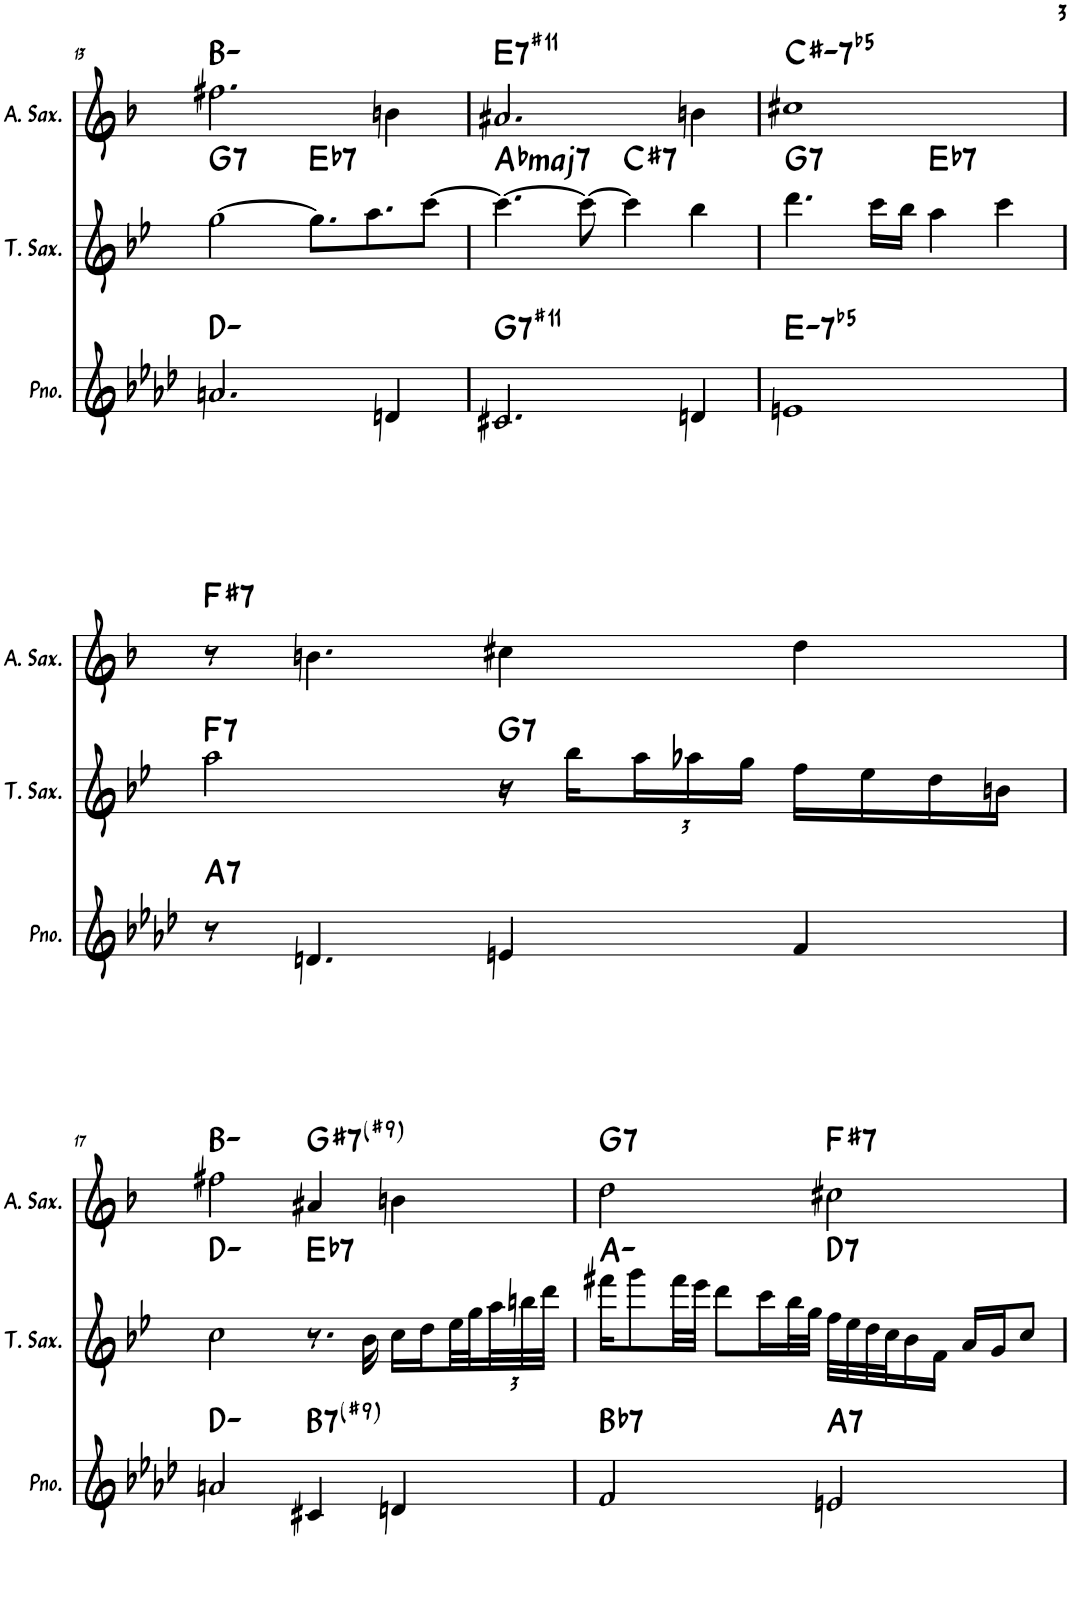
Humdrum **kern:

**kern	**harte	**kern	**harte	**kern	**harte
*part3	*part3	*part2	*part2	*part1	*part1
*staff3	*	*staff2	*	*staff1	*
*I"Piano	*	*I"Tenor Saxophone	*	*I"Alto Saxophone	*
*I'Pno.	*	*I'T. Sax.	*	*I'A. Sax.	*
!!LO:PB:g=z
*clefG2	*	*clefG2	*	*clefG2	*
*	*	*Trd8c14	*	*Trd5c9	*
*k[b-e-a-d-]	*	*k[b-e-]	*	*k[b-]	*
*M4/4	*	*M4/4	*	*M4/4	*
=13	=13	=13	=13	=13	=13
!	!	!	!LO:H:kt=7	!	!
2.an/	D:min	[2gg\	G:7	2.ff#X\	B:min
!	!	!	!LO:H:kt=7	!	!
.	.	8.gg\L]	Eb:7	.	.
.	.	8.aa\	.	.	.
4dn/	.	.	.	4bn\	.
.	.	[8ccc\J	.	.	.
=14	=14	=14	=14	=14	=14
!	!LO:H:kt=7	!	!LO:H:kt=maj7	!	!LO:H:kt=7
2.c#X/	G:7(#11)	4.ccc\_	Ab:maj7	2.a#X/	E:7(#11)
.	.	8ccc\_	.	.	.
!	!	!	!LO:H:kt=7	!	!
.	.	4ccc\]	C#:7	.	.
4dn/	.	4bb-\	.	4bn\	.
=15	=15	=15	=15	=15	=15
!	!LO:H:kt=-7b5	!	!LO:H:kt=7	!	!LO:H:kt=-7b5
1en	E:hdim7	4.ddd\	G:7	1cc#X	C#:hdim7
.	.	16ccc\LL	.	.	.
.	.	16bb-\JJ	.	.	.
!	!	!	!LO:H:kt=7	!	!
.	.	4aa\	Eb:7	.	.
.	.	4ccc\	.	.	.
!!LO:LB:g=z
=16	=16	=16	=16	=16	=16
!	!LO:H:kt=7	!	!LO:H:kt=7	!	!LO:H:kt=7
8r	A:7	2aa\	F:7	8r	F#:7
4.dn/	.	.	.	4.bn\	.
!	!	!	!LO:H:kt=7	!	!
4en/	.	16r	G:7	4cc#X\	.
.	.	16bb-\LL	.	.	.
*	*	*Xbrackettup	*	*	*
.	.	24aa\	.	.	.
.	.	24aa-X\	.	.	.
.	.	24gg\JJ	.	.	.
4f/	.	16ff\LL	.	4dd\	.
.	.	16ee-\	.	.	.
.	.	16dd\	.	.	.
.	.	16bn\JJ	.	.	.
!!LO:LB:g=z
=17	=17	=17	=17	=17	=17
2an/	D:min	2cc\	D:min	2ff#X\	B:min
!	!LO:H:kt=7	!	!LO:H:kt=7	!	!LO:H:kt=7
4c#X/	B:7(#9)	8.r	Eb:7	4a#X/	G#:7(#9)
.	.	16b-\	.	.	.
4dn/	.	16cc\LL	.	4bn\	.
.	.	16dd\	.	.	.
.	.	32ee-\L	.	.	.
.	.	32gg\	.	.	.
.	.	48aa\	.	.	.
.	.	48bbn\	.	.	.
.	.	48ddd\JJJ	.	.	.
=18	=18	=18	=18	=18	=18
!	!LO:H:kt=7	!	!	!	!LO:H:kt=7
2f/	Bb:7	16fff#X\KL	A:min	2dd\	G:7
.	.	8ggg\	.	.	.
.	.	32fff#\LL	.	.	.
.	.	32eee-\JJJ	.	.	.
.	.	8ddd\L	.	.	.
.	.	16ccc\L	.	.	.
.	.	32bb-\L	.	.	.
.	.	32gg\JJJ	.	.	.
!	!LO:H:kt=7	!	!LO:H:kt=7	!	!LO:H:kt=7
2en/	A:7	32ff\LLL	D:7	2cc#X\	F#:7
.	.	32ee-\	.	.	.
.	.	32dd\	.	.	.
.	.	32cc\J	.	.	.
.	.	16b-\	.	.	.
.	.	16f\JJ	.	.	.
.	.	16a/LL	.	.	.
.	.	16g/J	.	.	.
.	.	8cc/J	.	.	.
=	=	=	=	=	=
*-	*-	*-	*-	*-	*-
